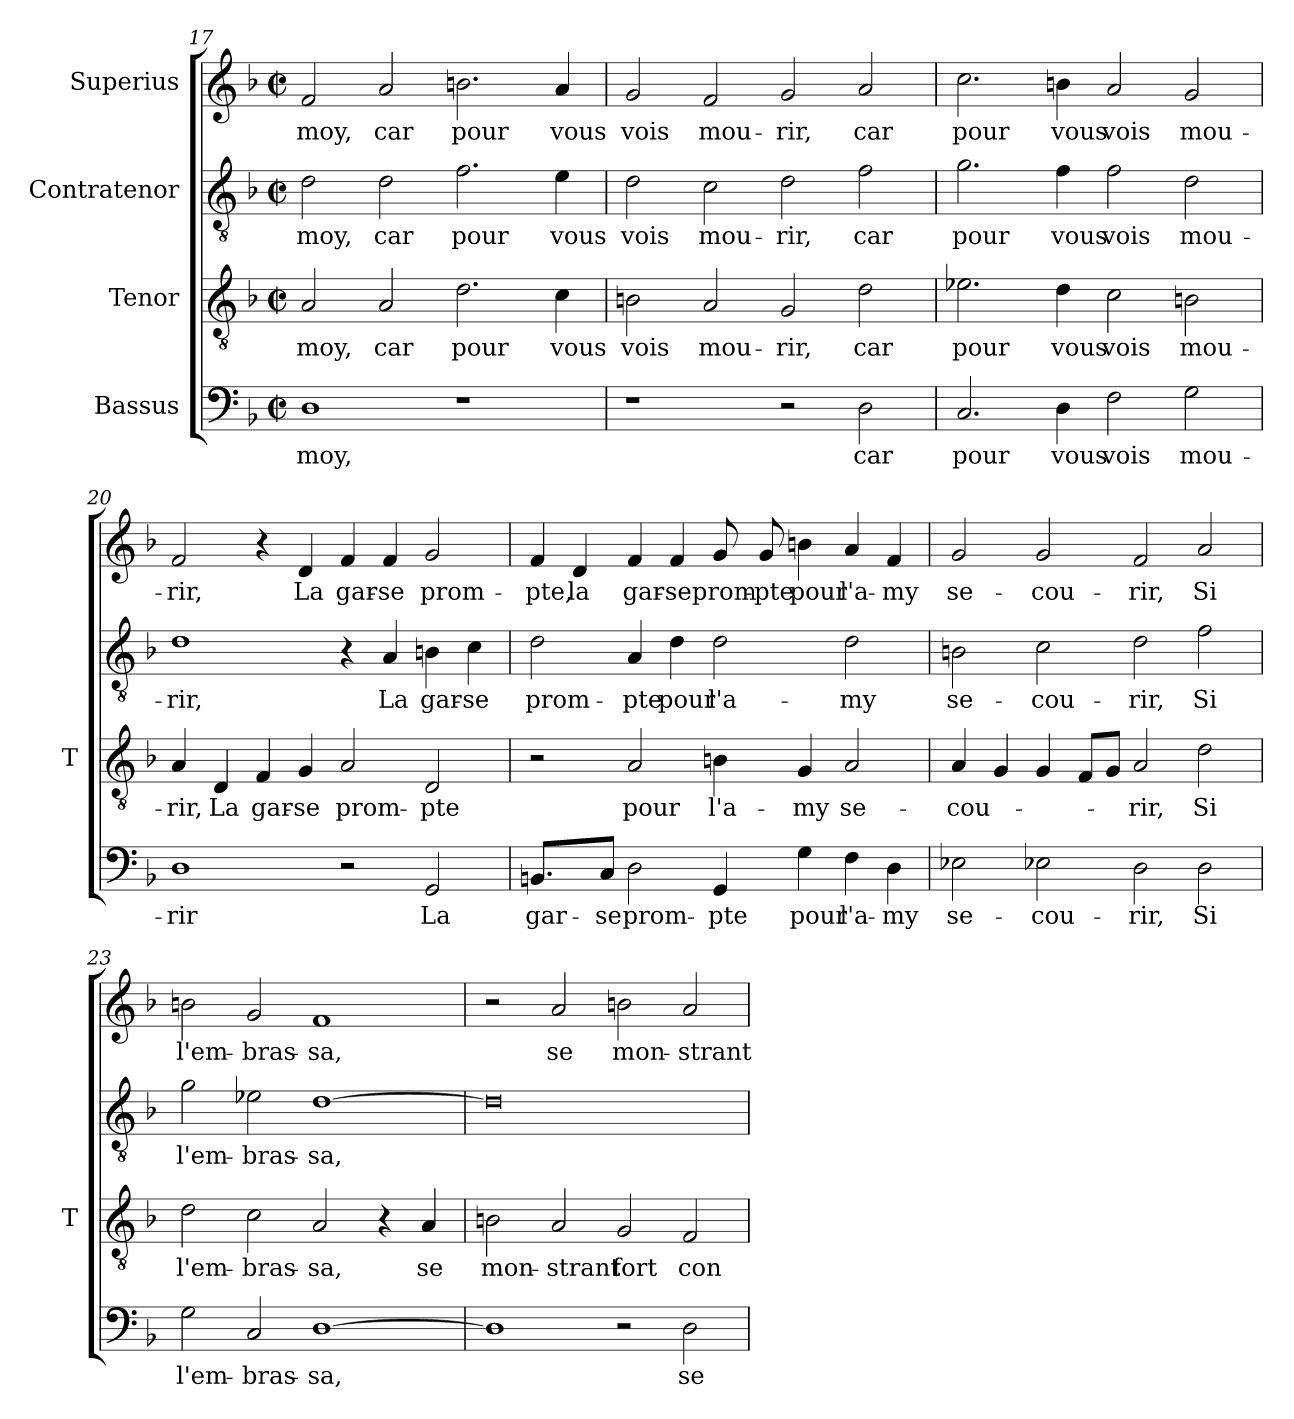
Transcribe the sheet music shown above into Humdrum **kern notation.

**kern	**text	**kern	**text	**kern	**text	**kern	**text
*part4	*part4	*part3	*part3	*part2	*part2	*part1	*part1
*staff4	*staff4	*staff3	*staff3	*staff2	*staff2	*staff1	*staff1
*I"Bassus	*	*I"Tenor	*	*I"Contratenor	*	*I"Superius	*
*	*	*I'T	*	*	*	*	*
!!LO:PB:g=z
*clefF4	*	*clefGv2	*	*clefGv2	*	*clefG2	*
*k[b-]	*	*k[b-]	*	*k[b-]	*	*k[b-]	*
*F:	*	*F:	*	*F:	*	*F:	*
*M2/2	*	*M2/2	*	*M2/2	*	*M2/2	*
*met(c|)	*	*met(c|)	*	*met(c|)	*	*met(c|)	*
=17	=17	=17	=17	=17	=17	=17	=17
1D	-moy,	2A	-moy,	2d	-moy,	2f	-moy,
.	.	2A	-car	2d	-car	2a	-car
1r	.	2.d	-pour	2.f	-pour	2.b	-pour
.	.	4c	-vous	4e	-vous	4a	-vous
=18	=18	=18	=18	=18	=18	=18	=18
1r	.	2B	-vois	2d	-vois	2g	-vois
.	.	2A	mou-	2c	mou-	2f	mou-
2r	.	2G	-rir,	2d	-rir,	2g	-rir,
2D	-car	2d	-car	2f	-car	2a	-car
=19	=19	=19	=19	=19	=19	=19	=19
2.C	-pour	2.e-X	-pour	2.g	-pour	2.cc	-pour
4D	-vous	4d	-vous	4f	-vous	4b	-vous
2F	-vois	2c	-vois	2f	-vois	2a	-vois
2G	mou-	2B	mou-	2d	mou-	2g	mou-
=20	=20	=20	=20	=20	=20	=20	=20
1D	-rir	4A	-rir,	1d	-rir,	2f	-rir,
.	.	4D	-La	.	.	.	.
.	.	4F	gar-	.	.	4r	.
.	.	4G	-se	.	.	4d	-La
2r	.	2A	prom-	4r	.	4f	gar-
.	.	.	.	4A	-La	4f	-se
2GG	-La	2D	-pte	4B	gar-	2g	prom-
.	.	.	.	4c	-se	.	.
=21	=21	=21	=21	=21	=21	=21	=21
4.BB	gar-	2r	.	2d	prom-	4f	-pte,
.	.	.	.	.	.	4d	-la
8CJ	-se	.	.	.	.	.	.
2D	prom-	2A	-pour	4A	-pte	4f	gar-
.	.	.	.	4d	-pour	4f	-se
4GG	-pte	4B	l'a-	2d	l'a-	8g	prom-
.	.	.	.	.	.	8g	-pte
4G	-pour	4G	-my	.	.	4b	-pour
4F	l'a-	2A	se-	2d	-my	4a	l'a-
4D	-my	.	.	.	.	4f	-my
=22	=22	=22	=22	=22	=22	=22	=22
2E-X	se-	4A	cou-	2B	se-	2g	se-
.	.	4G	.	.	.	.	.
2E-X	cou-	4G	.	2c	cou-	2g	cou-
.	.	8FL	.	.	.	.	.
.	.	8GJ	.	.	.	.	.
2D	-rir,	2A	-rir,	2d	-rir,	2f	-rir,
2D	-Si	2d	-Si	2f	-Si	2a	-Si
=23	=23	=23	=23	=23	=23	=23	=23
2G	l'em-	2d	l'em-	2g	l'em-	2b	l'em-
2C	bras-	2c	bras-	2e-X	bras-	2g	bras-
[1D	-sa,	2A	-sa,	[1d	-sa,	1f	-sa,
.	.	4r	.	.	.	.	.
.	.	4A	-se	.	.	.	.
=24	=24	=24	=24	=24	=24	=24	=24
1D]	.	2B	mon-	0d]	.	2r	.
.	.	2A	-strant	.	.	2a	-se
2r	.	2G	-fort	.	.	2b	mon-
2D	-se	2F	con-	.	.	2a	-strant
=	=	=	=	=	=	=	=
*-	*-	*-	*-	*-	*-	*-	*-
